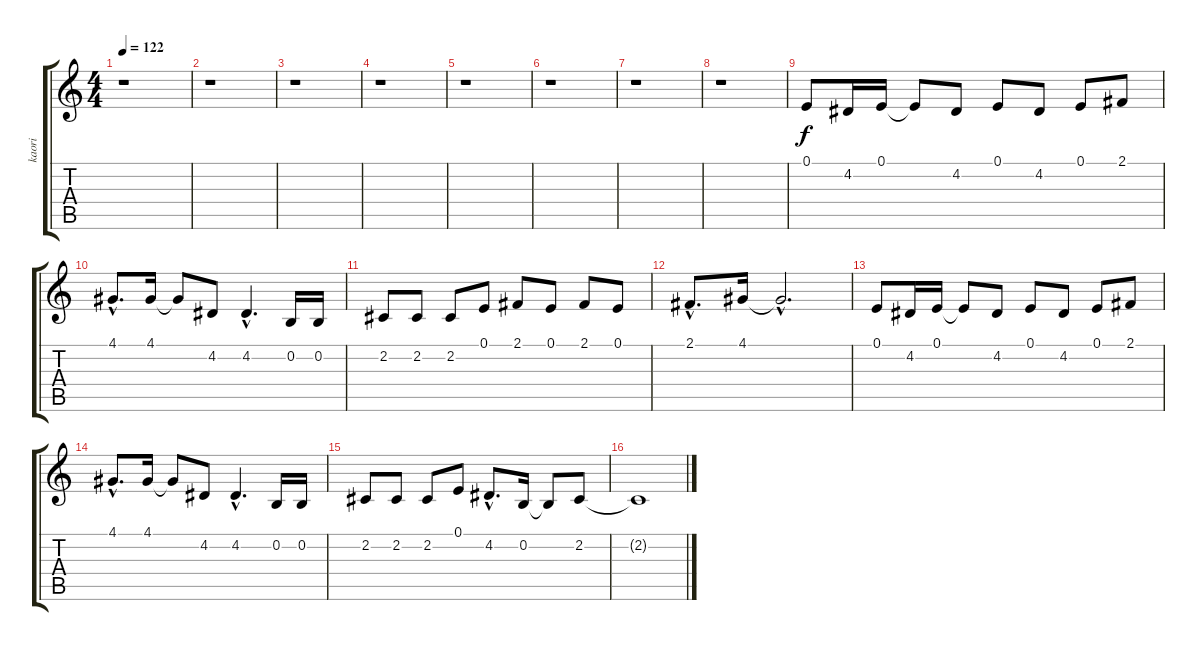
\track ("kaori" "kaori") {instrument lead2sawtooth}
\staff {score tabs}
\tuning (E4 B3 G3 D3 A2 E2) {hide}
\ts (4 4)
\tempo 122
\clef g2
\ks c
r.1{dy f} |
r.1 |
r.1 |
r.1 |
r.1 |
r.1 |
r.1 |
r.1 |
0.1.8 4.2.16 0.1.16 0.1{t}.8 4.2.8 0.1.8 4.2.8 0.1.8 2.1.8 |
4.1{hac}.8{d} 4.1.16 4.1{t}.8 4.2.8 4.2{hac}.4{d} 0.2.16 0.2.16 |
2.2.8 2.2.8 2.2.8 0.1.8 2.1.8 0.1.8 2.1.8 0.1.8 |
2.1{hac}.8{d} 4.1.16 4.1{hac t}.2{d} |
0.1.8 4.2.16 0.1.16 0.1{t}.8 4.2.8 0.1.8 4.2.8 0.1.8 2.1.8 |
4.1{hac}.8{d} 4.1.16 4.1{t}.8 4.2.8 4.2{hac}.4{d} 0.2.16 0.2.16 |
2.2.8 2.2.8 2.2.8 0.1.8 4.2{hac}.8{d} 0.2.16 0.2{t}.8 2.2.8 |
2.2{t}.1
